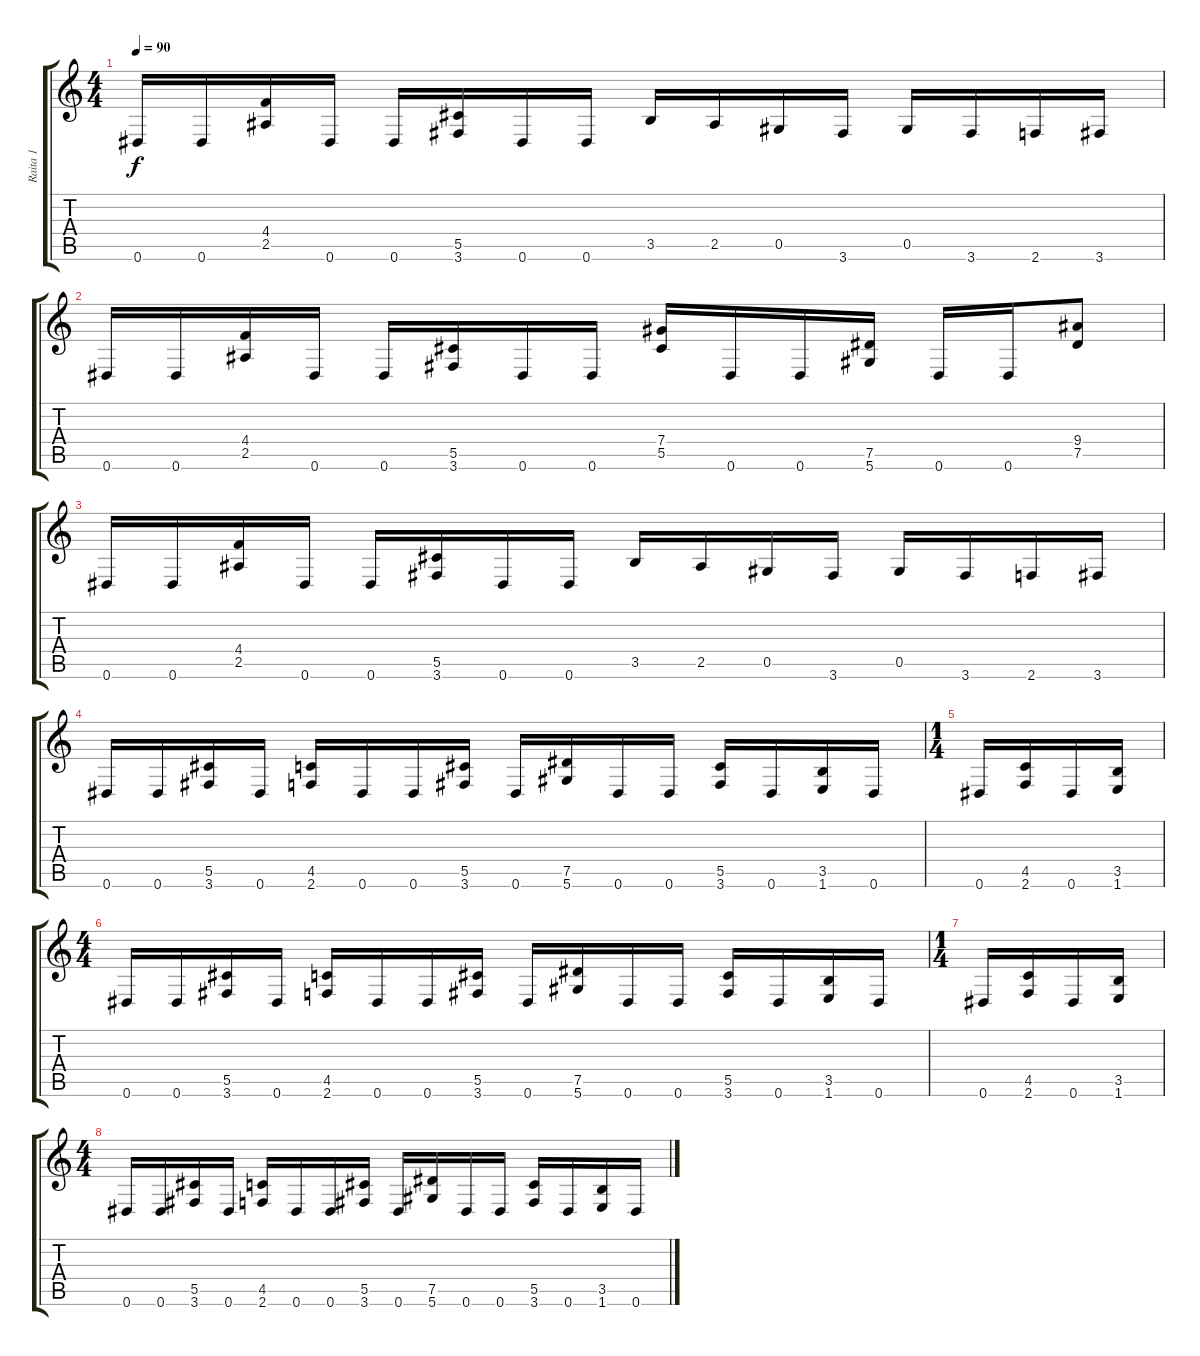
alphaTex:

\track ("Raita 1" "Raita 1") {instrument distortionguitar}
\staff {score tabs}
\tuning (Eb4 Bb3 Gb3 Db3 Ab2 Eb2) {hide}
\ts (4 4)
\tempo 90
\clef g2
\ks c
0.6.16{dy f} 0.6.16 (4.4 2.5).16 0.6.16 0.6.16 (5.5 3.6).16 0.6.16 0.6.16 3.5.16 2.5.16 0.5.16 3.6.16 0.5.16 3.6.16 2.6.16 3.6.16 |
0.6.16 0.6.16 (4.4 2.5).16 0.6.16 0.6.16 (5.5 3.6).16 0.6.16 0.6.16 (7.4 5.5).16 0.6.16 0.6.16 (7.5 5.6).16 0.6.16 0.6.16 (9.4 7.5).8 |
0.6.16 0.6.16 (4.4 2.5).16 0.6.16 0.6.16 (5.5 3.6).16 0.6.16 0.6.16 3.5.16 2.5.16 0.5.16 3.6.16 0.5.16 3.6.16 2.6.16 3.6.16 |
0.6.16 0.6.16 (5.5 3.6).16 0.6.16 (4.5 2.6).16 0.6.16 0.6.16 (5.5 3.6).16 0.6.16 (7.5 5.6).16 0.6.16 0.6.16 (5.5 3.6).16 0.6.16 (3.5 1.6).16 0.6.16 |
\ts (1 4)
0.6.16 (4.5 2.6).16 0.6.16 (3.5 1.6).16 |
\ts (4 4)
0.6.16 0.6.16 (5.5 3.6).16 0.6.16 (4.5 2.6).16 0.6.16 0.6.16 (5.5 3.6).16 0.6.16 (7.5 5.6).16 0.6.16 0.6.16 (5.5 3.6).16 0.6.16 (3.5 1.6).16 0.6.16 |
\ts (1 4)
0.6.16 (4.5 2.6).16 0.6.16 (3.5 1.6).16 |
\ts (4 4)
0.6.16 0.6.16 (5.5 3.6).16 0.6.16 (4.5 2.6).16 0.6.16 0.6.16 (5.5 3.6).16 0.6.16 (7.5 5.6).16 0.6.16 0.6.16 (5.5 3.6).16 0.6.16 (3.5 1.6).16 0.6.16
